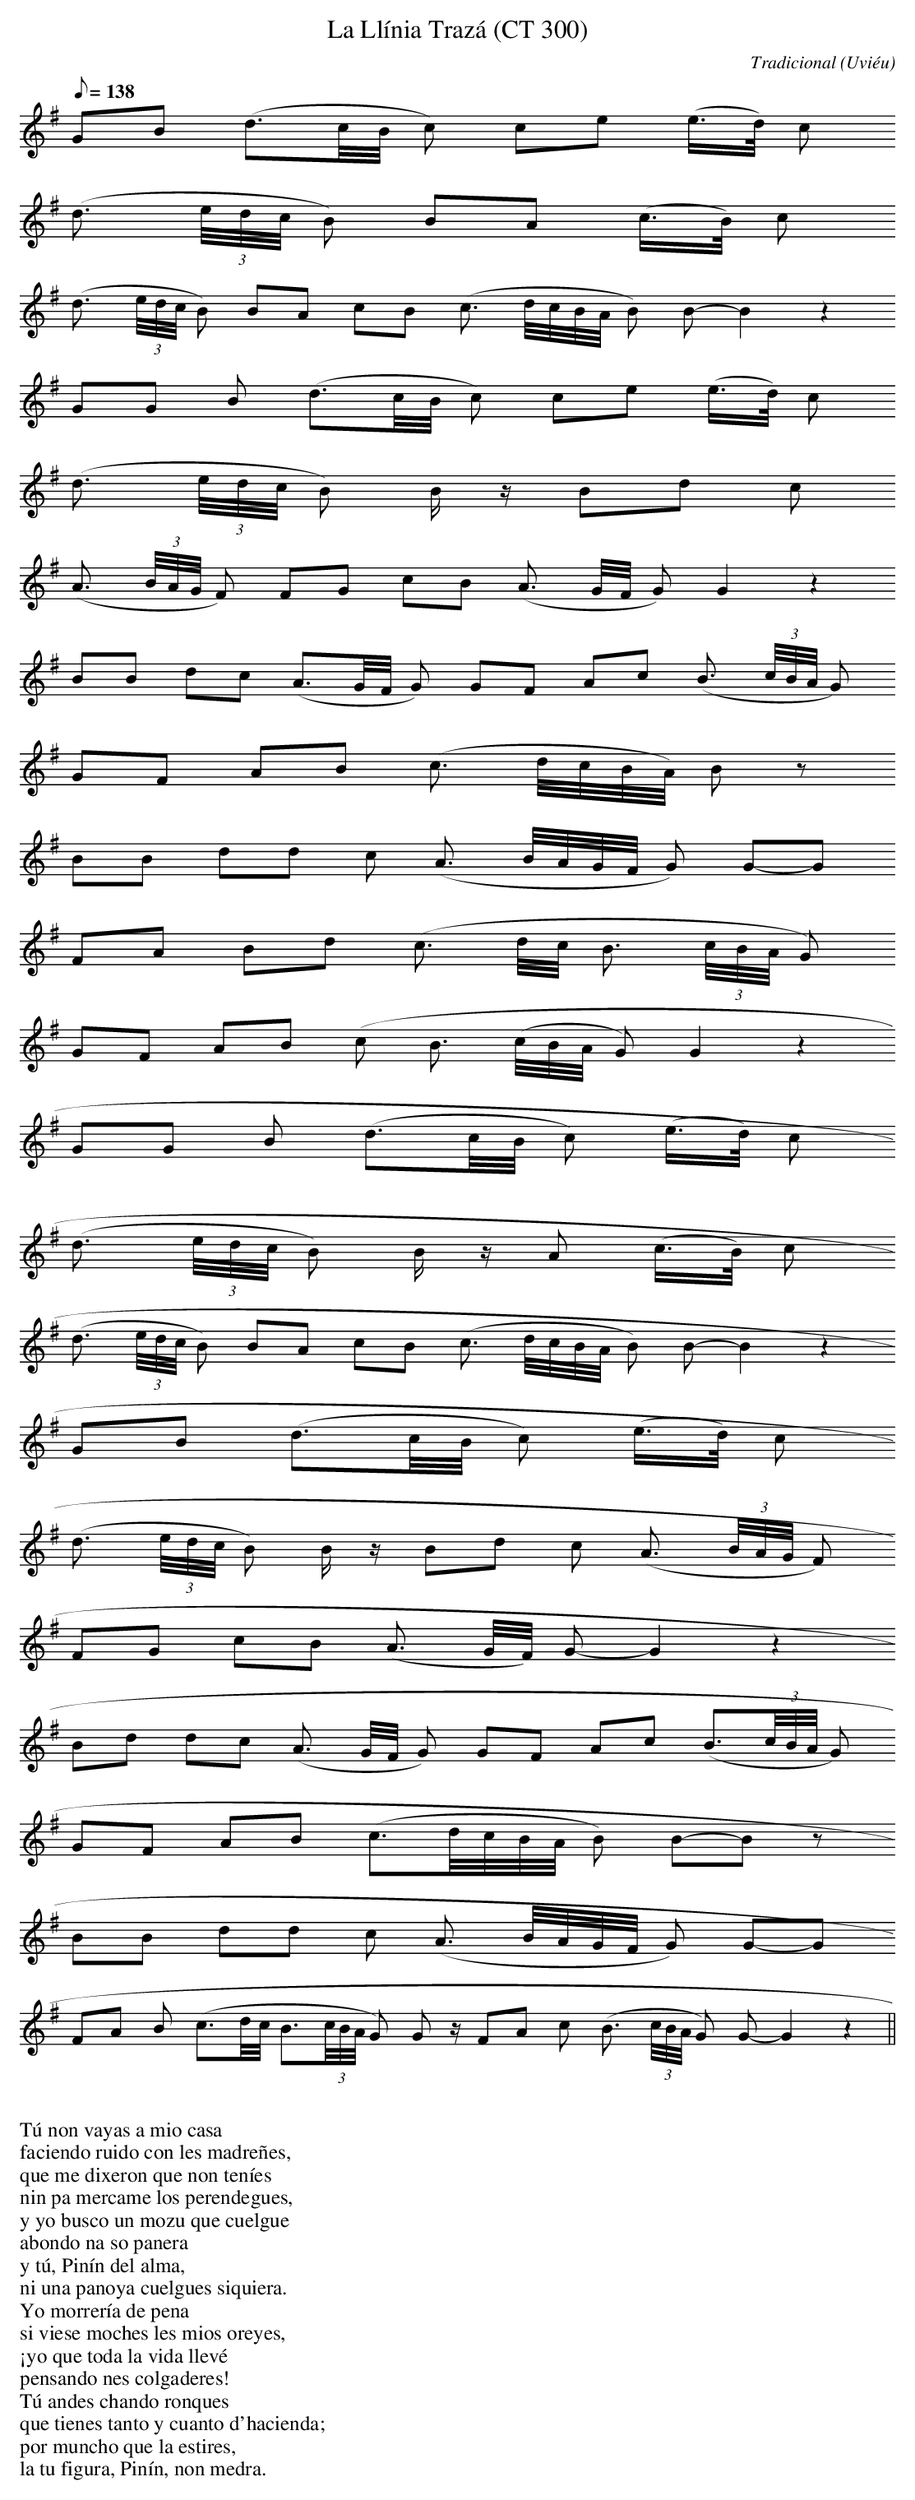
X:1
T:La Llínia Trazá (CT 300)
C:Tradicional
O:Uviéu
M:Llibre
L:1/8
Q:1/8=138
K:G
GB (d3/2c/4B/4 c) ce (e/>d/) c
(d3/2 (3e/4d/4c/4 B) BA (c/>B/) c
(d3/2 (3e/4d/4c/4 B) BA cB (c3/2 d/4c/4B/4A/4 B) B-B2 z2
GG B (d3/2c/4B/4 c) ce (e/>d/) c
(d3/2 (3e/4d/4c/4 B) B/z/ Bd c
(A3/2 (3B/4A/4G/4 F) FG cB (A3/2 G/4F/4 G) G2 z2
BB dc (A3/2G/4F/4 G) GF Ac (B3/2 (3c/4B/4A/4 G)
GF AB (c3/2 d/4c/4B/4A/4) B z
BB dd c (A3/2 B/4A/4G/4F/4 G) G-G
FA Bd (c3/2 d/4c/4 B3/2 (3c/4B/4A/4 G)
GF AB (c B3/2 (c/4B/4A/4 G) G2 z2
GG B (d3/2c/4B/4 c) (e/>d/) c
(d3/2 (3e/4d/4c/4 B) B/z/ A (c/>B/) c
(d3/2 (3e/4d/4c/4 B) BA cB (c3/2 d/4c/4B/4A/4 B) B-B2 z2
GB (d3/2c/4B/4 c) (e/>d/) c
(d3/2 (3e/4d/4c/4 B) B/z/ Bd c (A3/2 (3B/4A/4G/4 F)
FG cB (A3/2 G/4F/4) G-G2 z2
Bd dc (A3/2 G/4F/4 G) GF Ac (B3/2(3c/4B/4A/4 G)
GF AB (c3/2d/4c/4B/4A/4 B) B-B z
BB dd c (A3/2 B/4A/4G/4F/4 G) G-G
FA B (c3/2d/4c/4 B3/2(3c/4B/4A/4 G) G z/ FA c (B3/2 (3c/4B/4A/4 G) G-G2 z2 ||
W:Tú non vayas a mio casa
W:faciendo ruido con les madreñes,
W:que me dixeron que non teníes
W:nin pa mercame los perendegues,
W:y yo busco un mozu que cuelgue
W:abondo na so panera
W:y tú, Pinín del alma,
W:ni una panoya cuelgues siquiera.
W:Yo morrería de pena
W:si viese moches les mios oreyes,
W:¡yo que toda la vida llevé
W:pensando nes colgaderes!
W:Tú andes chando ronques
W:que tienes tanto y cuanto d'hacienda;
W:por muncho que la estires,
W:la tu figura, Pinín, non medra.
W:
